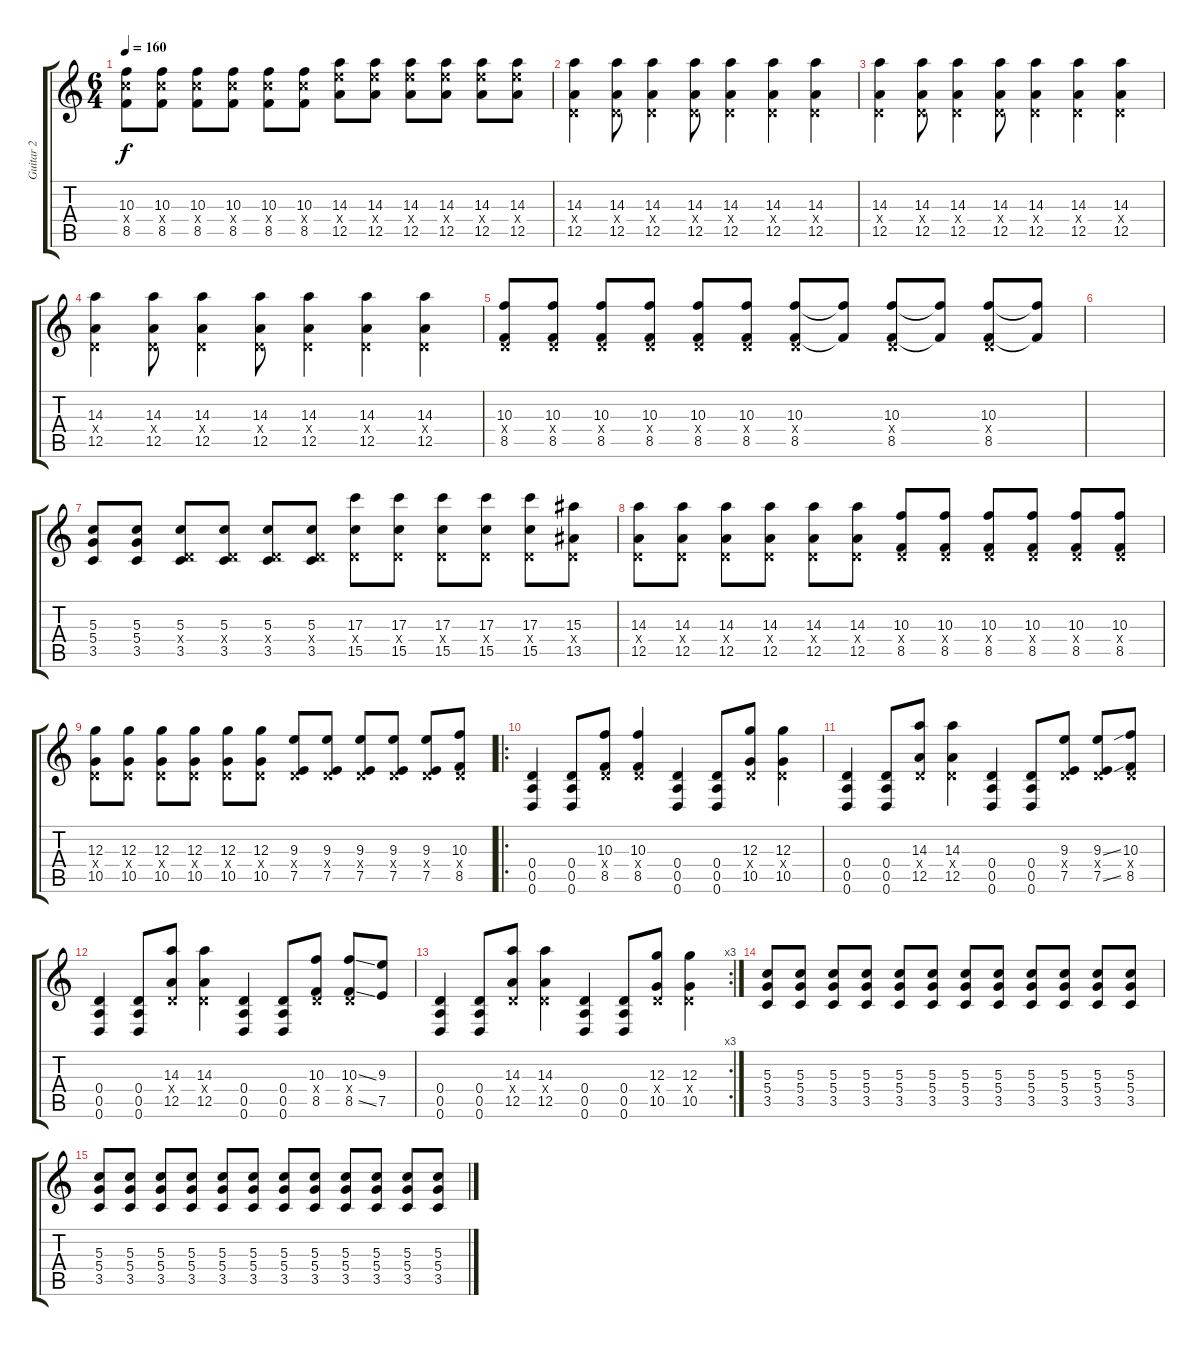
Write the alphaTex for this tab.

\track ("Guitar 2" "Guitar 2") {instrument overdrivenguitar}
\staff {score tabs}
\tuning (E4 B3 G3 D3 A2 D2) {hide}
\ts (6 4)
\tempo 160
\clef g2
\ks c
(10.3 10.4{x} 8.5).8{dy f} (10.3 10.4{x} 8.5).8 (10.3 10.4{x} 8.5).8 (10.3 10.4{x} 8.5).8 (10.3 10.4{x} 8.5).8 (10.3 10.4{x} 8.5).8 (14.3 14.4{x} 12.5).8 (14.3 14.4{x} 12.5).8 (14.3 14.4{x} 12.5).8 (14.3 14.4{x} 12.5).8 (14.3 14.4{x} 12.5).8 (14.3 14.4{x} 12.5).8 |
(14.3 0.4{x} 12.5).4 (14.3 0.4{x} 12.5).8 (14.3 0.4{x} 12.5).4 (14.3 0.4{x} 12.5).8 (14.3 0.4{x} 12.5).4 (14.3 0.4{x} 12.5).4 (14.3 0.4{x} 12.5).4 |
(14.3 0.4{x} 12.5).4 (14.3 0.4{x} 12.5).8 (14.3 0.4{x} 12.5).4 (14.3 0.4{x} 12.5).8 (14.3 0.4{x} 12.5).4 (14.3 0.4{x} 12.5).4 (14.3 0.4{x} 12.5).4 |
(14.3 0.4{x} 12.5).4 (14.3 0.4{x} 12.5).8 (14.3 0.4{x} 12.5).4 (14.3 0.4{x} 12.5).8 (14.3 0.4{x} 12.5).4 (14.3 0.4{x} 12.5).4 (14.3 0.4{x} 12.5).4 |
(10.3 0.4{x} 8.5).8 (10.3 0.4{x} 8.5).8 (10.3 0.4{x} 8.5).8 (10.3 0.4{x} 8.5).8 (10.3 0.4{x} 8.5).8 (10.3 0.4{x} 8.5).8 (10.3 0.4{x} 8.5).8 (10.3{t} 8.5{t}).8 (10.3 0.4{x} 8.5).8 (10.3{t} 8.5{t}).8 (10.3 0.4{x} 8.5).8 (10.3{t} 8.5{t}).8 |
|
(5.3 5.4 3.5).8 (5.3 5.4 3.5).8 (5.3 0.4{x} 3.5).8 (5.3 0.4{x} 3.5).8 (5.3 0.4{x} 3.5).8 (5.3 0.4{x} 3.5).8 (17.3 0.4{x} 15.5).8 (17.3 0.4{x} 15.5).8 (17.3 0.4{x} 15.5).8 (17.3 0.4{x} 15.5).8 (17.3 0.4{x} 15.5).8 (15.3 0.4{x} 13.5).8 |
(14.3 0.4{x} 12.5).8 (14.3 0.4{x} 12.5).8 (14.3 0.4{x} 12.5).8 (14.3 0.4{x} 12.5).8 (14.3 0.4{x} 12.5).8 (14.3 0.4{x} 12.5).8 (10.3 0.4{x} 8.5).8 (10.3 0.4{x} 8.5).8 (10.3 0.4{x} 8.5).8 (10.3 0.4{x} 8.5).8 (10.3 0.4{x} 8.5).8 (10.3 0.4{x} 8.5).8 |
(12.3 0.4{x} 10.5).8 (12.3 0.4{x} 10.5).8 (12.3 0.4{x} 10.5).8 (12.3 0.4{x} 10.5).8 (12.3 0.4{x} 10.5).8 (12.3 0.4{x} 10.5).8 (9.3 0.4{x} 7.5).8 (9.3 0.4{x} 7.5).8 (9.3 0.4{x} 7.5).8 (9.3 0.4{x} 7.5).8 (9.3 0.4{x} 7.5).8 (10.3 0.4{x} 8.5).8 |
\ro
(0.4 0.5 0.6).4 (0.4 0.5 0.6).8 (10.3 0.4{x} 8.5).8 (10.3 0.4{x} 8.5).4 (0.4 0.5 0.6).4 (0.4 0.5 0.6).8 (12.3 0.4{x} 10.5).8 (12.3 0.4{x} 10.5).4 |
(0.4 0.5 0.6).4 (0.4 0.5 0.6).8 (14.3 0.4{x} 12.5).8 (14.3 0.4{x} 12.5).4 (0.4 0.5 0.6).4 (0.4 0.5 0.6).8 (9.3 0.4{x} 7.5).8 (9.3{ss} 0.4{x} 7.5{ss}).8 (10.3 0.4{x} 8.5).8 |
(0.4 0.5 0.6).4 (0.4 0.5 0.6).8 (14.3 0.4{x} 12.5).8 (14.3 0.4{x} 12.5).4 (0.4 0.5 0.6).4 (0.4 0.5 0.6).8 (10.3 0.4{x} 8.5).8 (10.3{ss} 0.4{x} 8.5{ss}).8 (9.3 7.5).8 |
\rc 3
(0.4 0.5 0.6).4 (0.4 0.5 0.6).8 (14.3 0.4{x} 12.5).8 (14.3 0.4{x} 12.5).4 (0.4 0.5 0.6).4 (0.4 0.5 0.6).8 (12.3 0.4{x} 10.5).8 (12.3 0.4{x} 10.5).4 |
(5.3 5.4 3.5).8 (5.3 5.4 3.5).8 (5.3 5.4 3.5).8 (5.3 5.4 3.5).8 (5.3 5.4 3.5).8 (5.3 5.4 3.5).8 (5.3 5.4 3.5).8 (5.3 5.4 3.5).8 (5.3 5.4 3.5).8 (5.3 5.4 3.5).8 (5.3 5.4 3.5).8 (5.3 5.4 3.5).8 |
(5.3 5.4 3.5).8 (5.3 5.4 3.5).8 (5.3 5.4 3.5).8 (5.3 5.4 3.5).8 (5.3 5.4 3.5).8 (5.3 5.4 3.5).8 (5.3 5.4 3.5).8 (5.3 5.4 3.5).8 (5.3 5.4 3.5).8 (5.3 5.4 3.5).8 (5.3 5.4 3.5).8 (5.3 5.4 3.5).8
